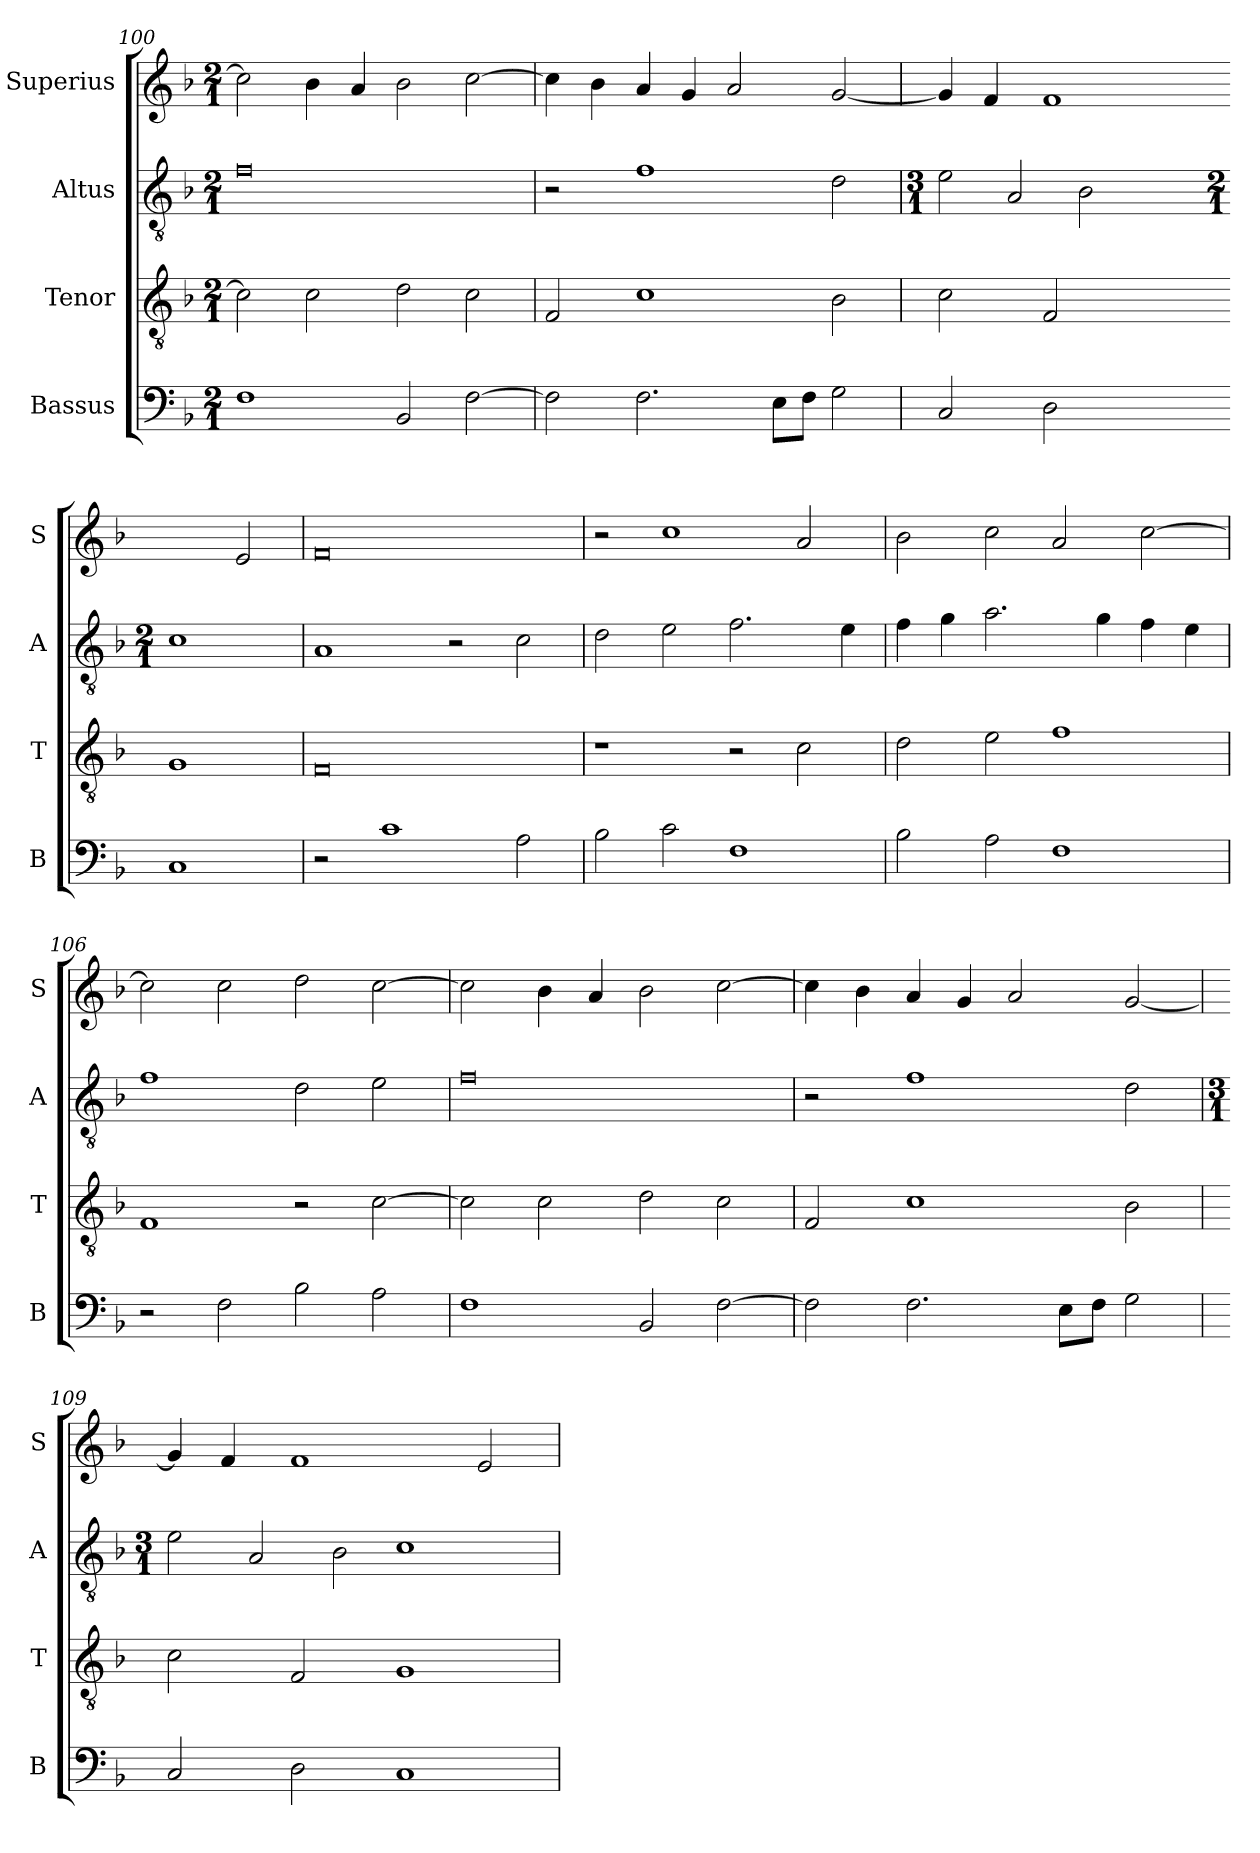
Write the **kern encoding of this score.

**kern	**kern	**kern	**kern
*part4	*part3	*part2	*part1
*staff4	*staff3	*staff2	*staff1
*I"Bassus	*I"Tenor	*I"Altus	*I"Superius
*I'B	*I'T	*I'A	*I'S
*clefF4	*clefGv2	*clefGv2	*clefG2
*k[b-]	*k[b-]	*k[b-]	*k[b-]
*F:	*F:	*F:	*F:
*M2/1	*M2/1	*M2/1	*M2/1
=100	=100	=100	=100
1F	2c]	0f	2cc]
.	2c	.	4b-
.	.	.	4a
2BB-	2d	.	2b-
[2F	2c	.	[2cc
=101	=101	=101	=101
2F]	2F	2r	4cc]
.	.	.	4b-
2.F	1c	1f	4a
.	.	.	4g
.	.	.	2a
8EL	.	.	.
8FJ	.	.	.
2G	2B-	2d	[2g
=102	=102	=102	=102
*	*	*M3/1	*
*	*	*Xtuplet	*
2C	2c	3e	4g]
.	.	.	4f
.	.	3A	.
2D	2F	.	1f
.	.	3B-	.
2ryy	2ryy	2ryy	.
=-	=-	=-	=-
*	*	*M2/1	*
1C	1G	1c	2ryy
.	.	.	2e
=103	=103	=103	=103
2r	0F	1A	0f
1c	.	.	.
.	.	2r	.
2A	.	2c	.
=104	=104	=104	=104
2B-	1r	2d	2r
2c	.	2e	1cc
1F	2r	2.f	.
.	2c	.	2a
.	.	4e	.
=105	=105	=105	=105
2B-	2d	4f	2b-
.	.	4g	.
2A	2e	2.a	2cc
1F	1f	.	2a
.	.	4g	.
.	.	4f	[2cc
.	.	4e	.
=106	=106	=106	=106
2r	1F	1f	2cc]
2F	.	.	2cc
2B-	2r	2d	2dd
2A	[2c	2e	[2cc
=107	=107	=107	=107
1F	2c]	0f	2cc]
.	2c	.	4b-
.	.	.	4a
2BB-	2d	.	2b-
[2F	2c	.	[2cc
=108	=108	=108	=108
2F]	2F	2r	4cc]
.	.	.	4b-
2.F	1c	1f	4a
.	.	.	4g
.	.	.	2a
8EL	.	.	.
8FJ	.	.	.
2G	2B-	2d	[2g
=109	=109	=109	=109
*	*	*M3/1	*
2C	2c	3e	4g]
.	.	.	4f
.	.	3A	.
2D	2F	.	1f
.	.	3B-	.
1C	1G	1c	.
.	.	.	2e
=	=	=	=
*-	*-	*-	*-
